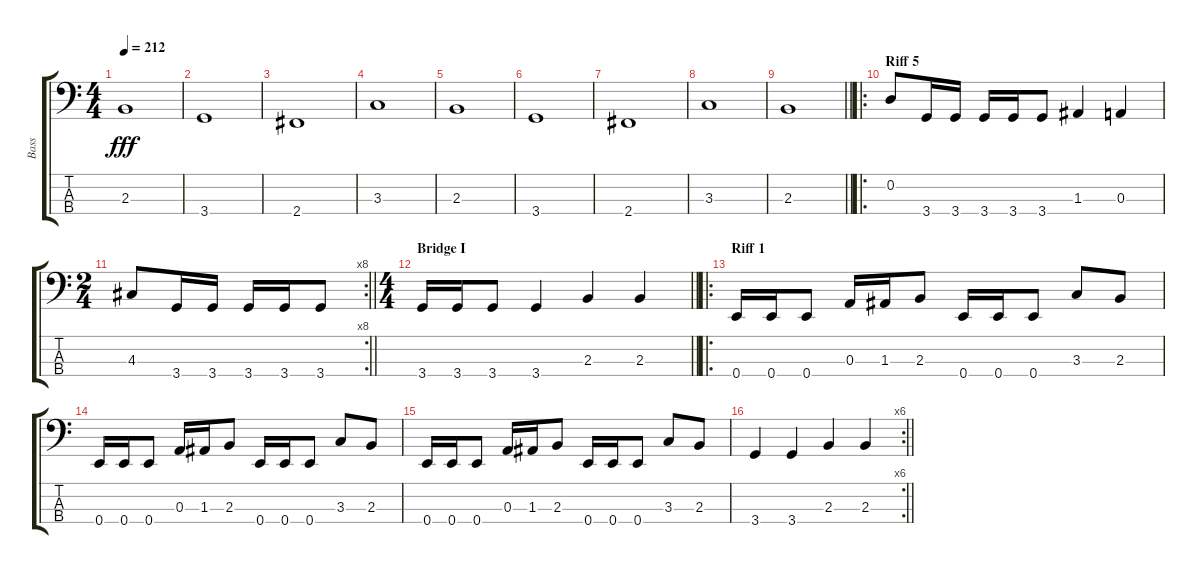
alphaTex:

\track ("Bass" "Bass") {instrument electricbasspick}
\staff {score tabs}
\tuning (G2 D2 A1 E1) {hide}
\ts (4 4)
\tempo 212
\clef f4
\ks c
2.3.1{dy fff} |
3.4.1 |
2.4.1 |
3.3.1 |
2.3.1 |
3.4.1 |
2.4.1 |
3.3.1 |
\barLineRight lightlight
2.3.1 |
\ro
\section ("" "Riff 5")
0.2.8 3.4.16 3.4.16 3.4.16 3.4.16 3.4.8 1.3.4 0.3.4 |
\rc 8
\ts (2 4)
\barLineRight lightlight
4.3.8 3.4.16 3.4.16 3.4.16 3.4.16 3.4.8 |
\ts (4 4)
\section ("" "Bridge I")
\barLineRight lightlight
3.4.16 3.4.16 3.4.8 3.4.4 2.3.4 2.3.4 |
\ro
\section ("" "Riff 1")
0.4.16 0.4.16 0.4.8 0.3.16 1.3.16 2.3.8 0.4.16 0.4.16 0.4.8 3.3.8 2.3.8 |
0.4.16 0.4.16 0.4.8 0.3.16 1.3.16 2.3.8 0.4.16 0.4.16 0.4.8 3.3.8 2.3.8 |
0.4.16 0.4.16 0.4.8 0.3.16 1.3.16 2.3.8 0.4.16 0.4.16 0.4.8 3.3.8 2.3.8 |
\rc 6
\barLineRight lightlight
3.4.4 3.4.4 2.3.4 2.3.4
